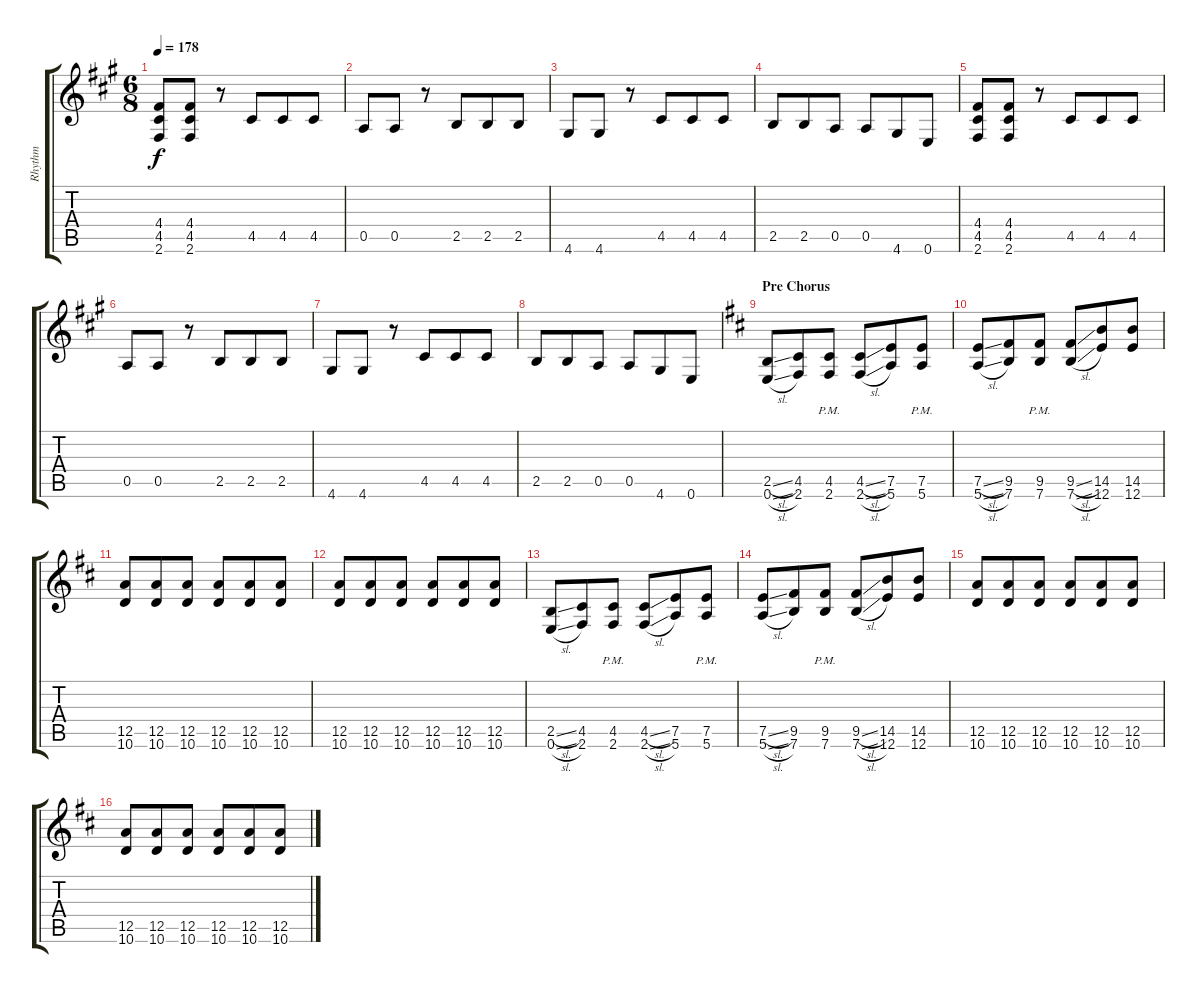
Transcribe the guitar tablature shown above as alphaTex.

\track ("Rhythm" "Rhythm") {instrument distortionguitar}
\staff {score tabs}
\tuning (E4 B3 G3 D3 A2 E2) {hide}
\ts (6 8)
\tempo 178
\clef g2
\ks a
(4.4 4.5 2.6).8{dy f} (4.4 4.5 2.6).8 r.8 4.5.8 4.5.8 4.5.8 |
0.5.8 0.5.8 r.8 2.5.8 2.5.8 2.5.8 |
4.6.8 4.6.8 r.8 4.5.8 4.5.8 4.5.8 |
2.5.8 2.5.8 0.5.8 0.5.8 4.6.8 0.6.8 |
(4.4 4.5 2.6).8 (4.4 4.5 2.6).8 r.8 4.5.8 4.5.8 4.5.8 |
0.5.8 0.5.8 r.8 2.5.8 2.5.8 2.5.8 |
4.6.8 4.6.8 r.8 4.5.8 4.5.8 4.5.8 |
2.5.8 2.5.8 0.5.8 0.5.8 4.6.8 0.6.8 |
\section ("" "Pre Chorus")
\ks d
(2.5{sl} 0.6{sl}).8 (4.5 2.6).8 (4.5{pm} 2.6{pm}).8 (4.5{sl} 2.6{sl}).8 (7.5 5.6).8 (7.5{pm} 5.6{pm}).8 |
(7.5{sl} 5.6{sl}).8 (9.5 7.6).8 (9.5{pm} 7.6{pm}).8 (9.5{sl} 7.6{sl}).8 (14.5 12.6).8 (14.5 12.6).8 |
(12.5 10.6).8 (12.5 10.6).8 (12.5 10.6).8 (12.5 10.6).8 (12.5 10.6).8 (12.5 10.6).8 |
(12.5 10.6).8 (12.5 10.6).8 (12.5 10.6).8 (12.5 10.6).8 (12.5 10.6).8 (12.5 10.6).8 |
(2.5{sl} 0.6{sl}).8 (4.5 2.6).8 (4.5{pm} 2.6{pm}).8 (4.5{sl} 2.6{sl}).8 (7.5 5.6).8 (7.5{pm} 5.6{pm}).8 |
(7.5{sl} 5.6{sl}).8 (9.5 7.6).8 (9.5{pm} 7.6{pm}).8 (9.5{sl} 7.6{sl}).8 (14.5 12.6).8 (14.5 12.6).8 |
(12.5 10.6).8 (12.5 10.6).8 (12.5 10.6).8 (12.5 10.6).8 (12.5 10.6).8 (12.5 10.6).8 |
(12.5 10.6).8 (12.5 10.6).8 (12.5 10.6).8 (12.5 10.6).8 (12.5 10.6).8 (12.5 10.6).8
